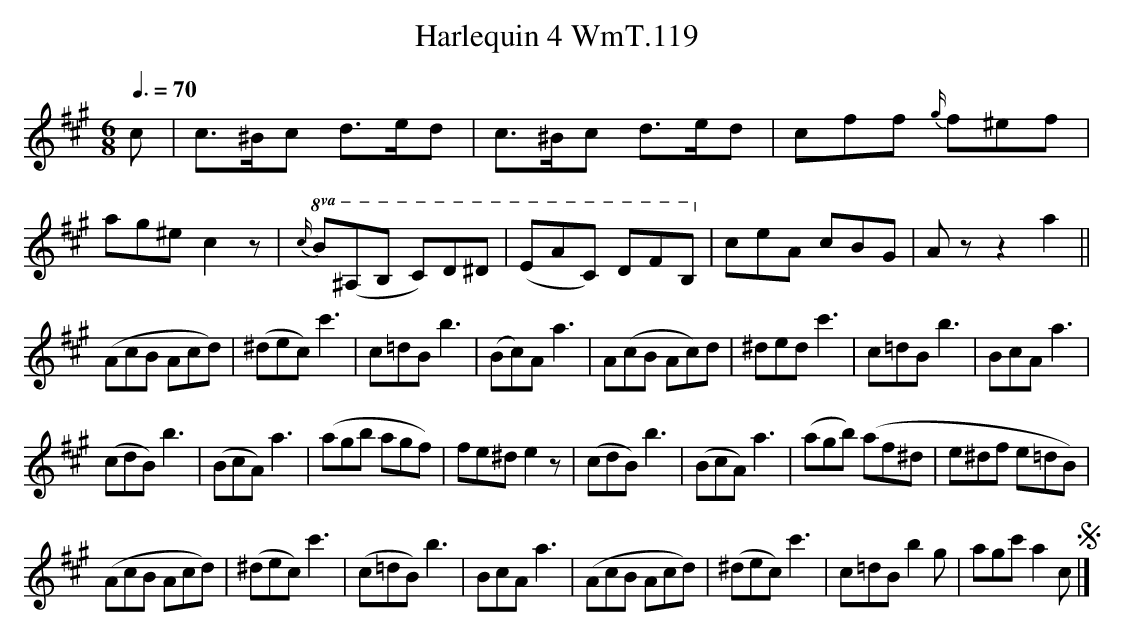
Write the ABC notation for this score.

X:1
T:Harlequin 4 WmT.119
M:6/8
L:1/8
Q:3/8 = 70
K:A
c|c>^Bc d>ed|c>^Bc d>ed|cff {g/}f^ef|ag^e c2 z|!8va(! {c/}B(^AB c)d^d|(eac) dfB!8va)!|ceA cBG|Az z2 a2||
(AcB Acd)|(^dec) c'3|c=dB b3|(Bc)A a3|A(cB Ac)d|^ded c'3|c=dB b3|BcA a3|
(cdB) b3|(BcA) a3|(agb agf)|fe^d e2 z|(cdB) b3|(BcA) a3|(agb) (af^d|e^df e=dB)|
(AcB Acd)|(^dec) c'3|(c=dB) b3|BcA a3|(AcB Acd)|(^dec) c'3|c=dB b2g|agc' a2 c!segno!|]
